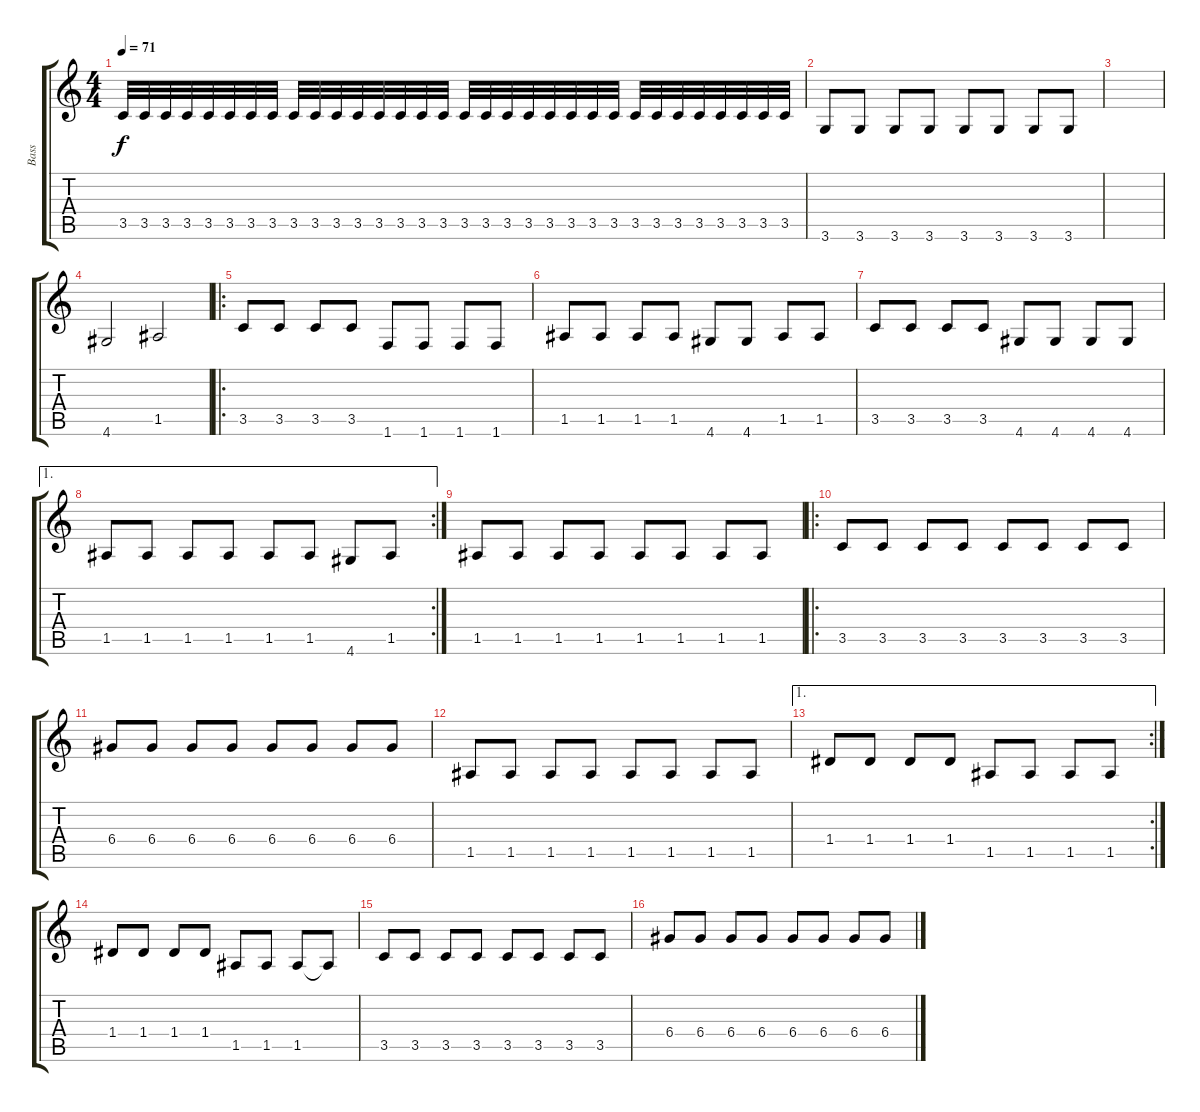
\track ("Bass" "Bass") {instrument electricbassfinger}
\staff {score tabs}
\tuning (E4 B3 G3 D3 A2 E2) {hide}
\ts (4 4)
\tempo 71
\clef g2
\ks c
3.5.32{dy f} 3.5.32 3.5.32 3.5.32 3.5.32 3.5.32 3.5.32 3.5.32 3.5.32 3.5.32 3.5.32 3.5.32 3.5.32 3.5.32 3.5.32 3.5.32 3.5.32 3.5.32 3.5.32 3.5.32 3.5.32 3.5.32 3.5.32 3.5.32 3.5.32 3.5.32 3.5.32 3.5.32 3.5.32 3.5.32 3.5.32 3.5.32 |
3.6.8 3.6.8 3.6.8 3.6.8 3.6.8 3.6.8 3.6.8 3.6.8 |
|
4.6.2 1.5.2 |
\ro
3.5.8 3.5.8 3.5.8 3.5.8 1.6.8 1.6.8 1.6.8 1.6.8 |
1.5.8 1.5.8 1.5.8 1.5.8 4.6.8 4.6.8 1.5.8 1.5.8 |
3.5.8 3.5.8 3.5.8 3.5.8 4.6.8 4.6.8 4.6.8 4.6.8 |
\ae 1
\rc 2
1.5.8 1.5.8 1.5.8 1.5.8 1.5.8 1.5.8 4.6.8 1.5.8 |
1.5.8 1.5.8 1.5.8 1.5.8 1.5.8 1.5.8 1.5.8 1.5.8 |
\ro
3.5.8 3.5.8 3.5.8 3.5.8 3.5.8 3.5.8 3.5.8 3.5.8 |
6.4.8 6.4.8 6.4.8 6.4.8 6.4.8 6.4.8 6.4.8 6.4.8 |
1.5.8 1.5.8 1.5.8 1.5.8 1.5.8 1.5.8 1.5.8 1.5.8 |
\ae 1
\rc 2
1.4.8 1.4.8 1.4.8 1.4.8 1.5.8 1.5.8 1.5.8 1.5.8 |
1.4.8 1.4.8 1.4.8 1.4.8 1.5.8 1.5.8 1.5.8 1.5{t}.8 |
3.5.8 3.5.8 3.5.8 3.5.8 3.5.8 3.5.8 3.5.8 3.5.8 |
6.4.8 6.4.8 6.4.8 6.4.8 6.4.8 6.4.8 6.4.8 6.4.8
